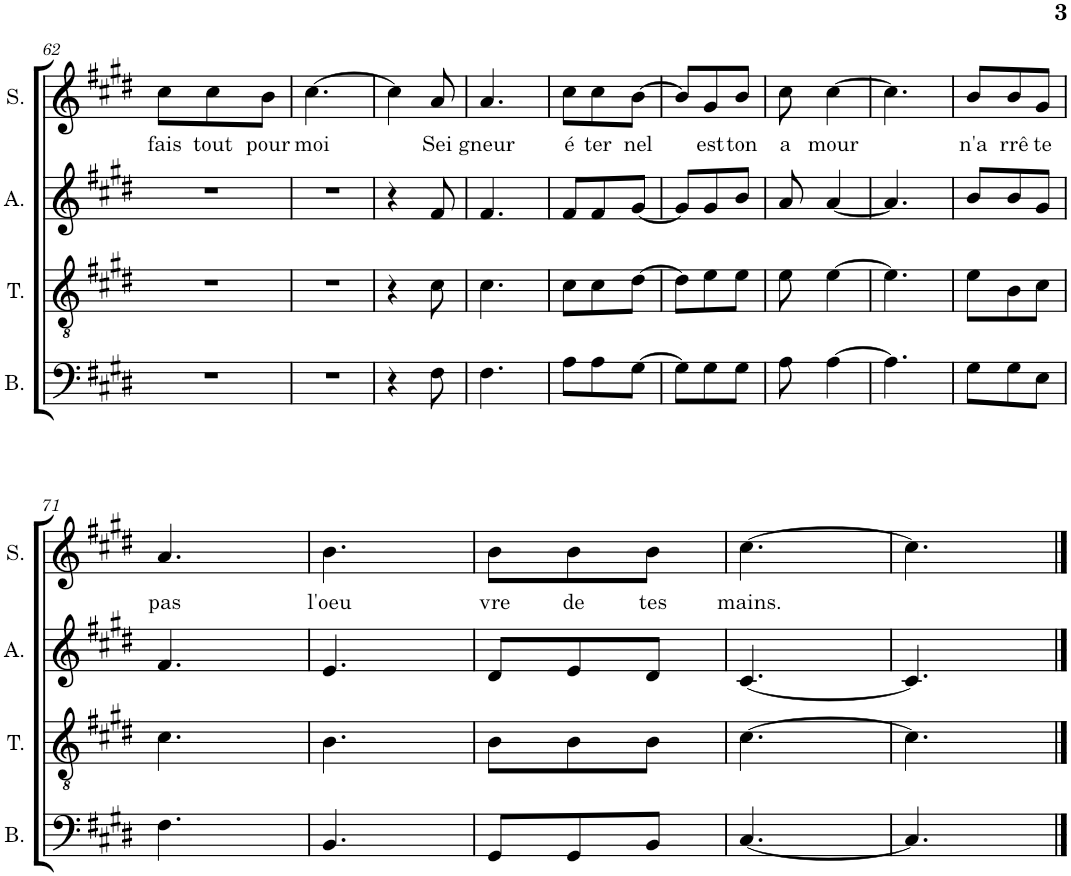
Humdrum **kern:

**kern	**kern	**kern	**kern	**text
*part4	*part3	*part2	*part1	*part1
*staff4	*staff3	*staff2	*staff1	*staff1
*I"Basse	*I"Ténor	*I"Alto	*I"Soprano	*
*I'B.	*I'T.	*I'A.	*I'S.	*
!!LO:PB:g=z
*clefF4	*clefGv2	*clefG2	*clefG2	*
*k[f#c#g#d#]	*k[f#c#g#d#]	*k[f#c#g#d#]	*k[f#c#g#d#]	*
*M3/8	*M3/8	*M3/8	*M3/8	*
=62	=62	=62	=62	=62
!	!	!	!	!LO:LY:b
4.r	4.r	4.r	8cc#\L	fais
!	!	!	!	!LO:LY:b
.	.	.	8cc#\	tout
!	!	!	!	!LO:LY:b
.	.	.	8b\J	pour
=63	=63	=63	=63	=63
!	!	!	!	!LO:LY:b
4.r	4.r	4.r	[4.cc#\	moi
=64	=64	=64	=64	=64
4r	4r	4r	4cc#\]	.
!	!	!	!	!LO:LY:b
8F#\	8c#\	8f#/	8a/	Sei
=65	=65	=65	=65	=65
!	!	!	!	!LO:LY:b
4.F#\	4.c#\	4.f#/	4.a/	gneur
=66	=66	=66	=66	=66
!	!	!	!	!LO:LY:b
8A\L	8c#\L	8f#/L	8cc#\L	é
!	!	!	!	!LO:LY:b
8A\	8c#\	8f#/	8cc#\	ter
!	!	!	!	!LO:LY:b
[8G#\J	[8d#\J	[8g#/J	[8b\J	nel
=67	=67	=67	=67	=67
8G#\L]	8d#\L]	8g#/L]	8b/L]	.
!	!	!	!	!LO:LY:b
8G#\	8e\	8g#/	8g#/	est
!	!	!	!	!LO:LY:b
8G#\J	8e\J	8b/J	8b/J	ton
=68	=68	=68	=68	=68
!	!	!	!	!LO:LY:b
8A\	8e\	8a/	8cc#\	a
!	!	!	!	!LO:LY:b
[4A\	[4e\	[4a/	[4cc#\	mour
=69	=69	=69	=69	=69
4.A\]	4.e\]	4.a/]	4.cc#\]	.
=70	=70	=70	=70	=70
!	!	!	!	!LO:LY:b
8G#\L	8e\L	8b/L	8b/L	n'a
!	!	!	!	!LO:LY:b
8G#\	8B\	8b/	8b/	rrê
!	!	!	!	!LO:LY:b
8E\J	8c#\J	8g#/J	8g#/J	te
!!LO:LB:g=z
=71	=71	=71	=71	=71
!	!	!	!	!LO:LY:b
4.F#\	4.c#\	4.f#/	4.a/	pas
=72	=72	=72	=72	=72
!	!	!	!	!LO:LY:b
4.BB/	4.B\	4.e/	4.b\	l'oeu
=73	=73	=73	=73	=73
!	!	!	!	!LO:LY:b
8GG#/L	8B\L	8d#/L	8b\L	vre
!	!	!	!	!LO:LY:b
8GG#/	8B\	8e/	8b\	de
!	!	!	!	!LO:LY:b
8BB/J	8B\J	8d#/J	8b\J	tes
=74	=74	=74	=74	=74
!	!	!	!	!LO:LY:b
[4.C#/	[4.c#\	[4.c#/	[4.cc#\	mains.
=75	=75	=75	=75	=75
4.C#/]	4.c#\]	4.c#/]	4.cc#\]	.
==	==	==	==	==
*-	*-	*-	*-	*-
